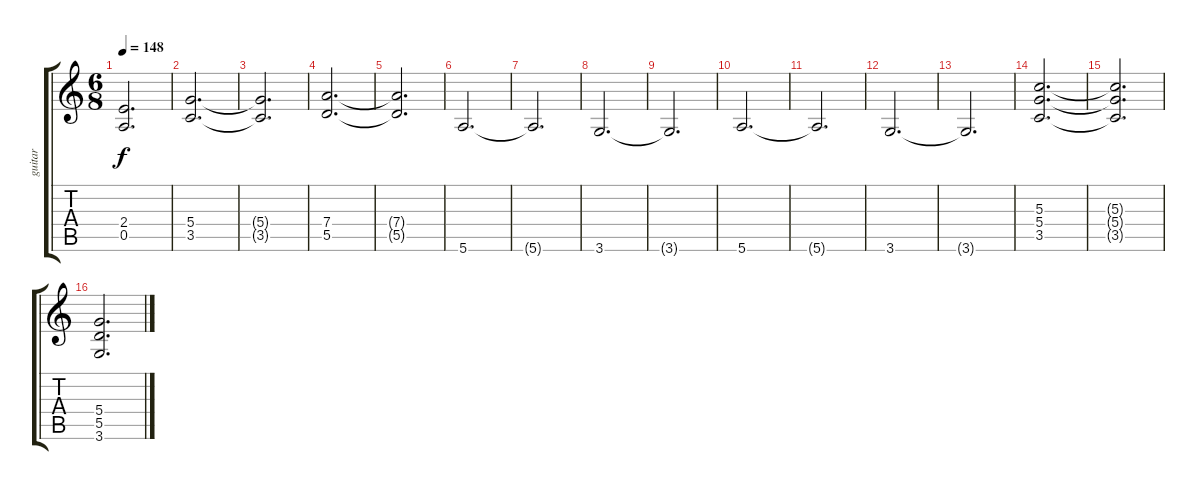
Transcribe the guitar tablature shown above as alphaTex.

\track ("guitar" "guitar") {instrument electricguitarjazz}
\staff {score tabs}
\tuning (E4 B3 G3 D3 A2 E2) {hide}
\ts (6 8)
\tempo 148
\clef g2
\ks c
(2.4{t} 0.5{t}).2{d dy f} |
(5.4 3.5).2{d} |
(5.4{t} 3.5{t}).2{d} |
(7.4 5.5).2{d} |
(7.4{t} 5.5{t}).2{d} |
5.6.2{d} |
5.6{t}.2{d} |
3.6.2{d} |
3.6{t}.2{d} |
5.6.2{d} |
5.6{t}.2{d} |
3.6.2{d} |
3.6{t}.2{d} |
(5.3 5.4 3.5).2{d volume 13 instrument distortionguitar} |
(5.3{t} 5.4{t} 3.5{t}).2{d} |
(5.4 5.5 3.6).2{d}
